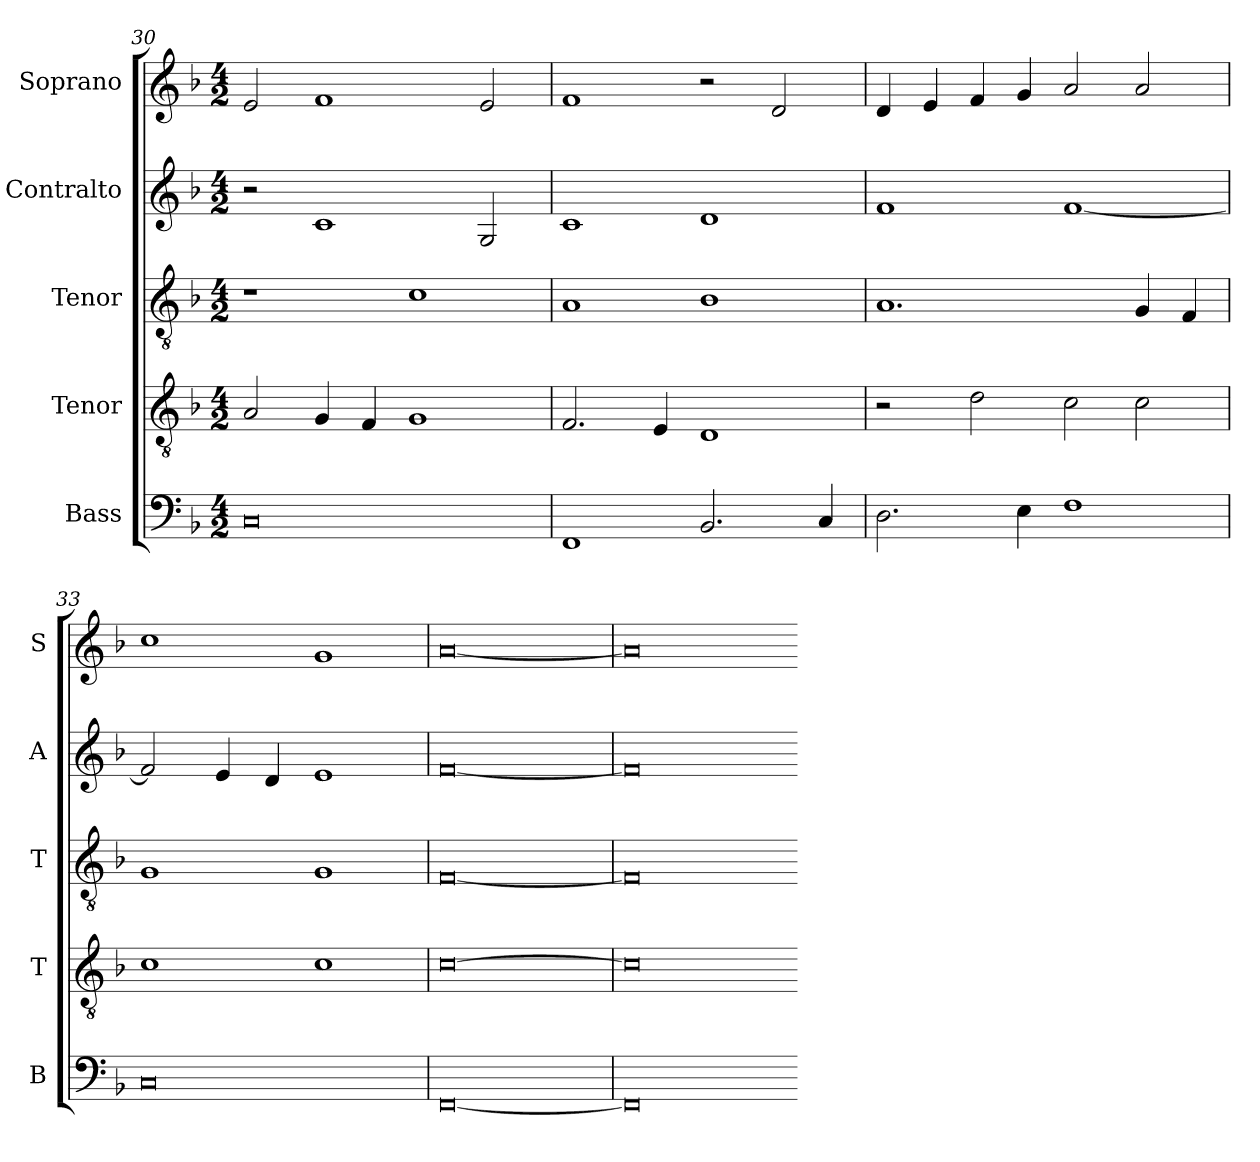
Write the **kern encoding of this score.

**kern	**kern	**kern	**kern	**kern
*part5	*part4	*part3	*part2	*part1
*staff5	*staff4	*staff3	*staff2	*staff1
*I"Bass	*I"Tenor	*I"Tenor	*I"Contralto	*I"Soprano
*I'B	*I'T	*I'T	*I'A	*I'S
*clefF4	*clefGv2	*clefGv2	*clefG2	*clefG2
*k[b-]	*k[b-]	*k[b-]	*k[b-]	*k[b-]
*F:ion	*F:ion	*F:ion	*F:ion	*F:ion
*M4/2	*M4/2	*M4/2	*M4/2	*M4/2
=30	=30	=30	=30	=30
0C	2A	1r	2r	2e
.	4G	.	1c	1f
.	4F	.	.	.
.	1G	1c	.	.
.	.	.	2G	2e
=31	=31	=31	=31	=31
1FF	2.F	1A	1c	1f
.	4E	.	.	.
2.BB-	1D	1B-	1d	2r
.	.	.	.	2d
4C	.	.	.	.
=32	=32	=32	=32	=32
2.D	2r	1.A	1f	4d
.	.	.	.	4e
.	2d	.	.	4f
4E	.	.	.	4g
1F	2c	.	[1f	2a
.	2c	4G	.	2a
.	.	4F	.	.
=33	=33	=33	=33	=33
0C	1c	1G	2f]	1cc
.	.	.	4e	.
.	.	.	4d	.
.	1c	1G	1e	1g
=34	=34	=34	=34	=34
[0FF	[0c	[0F	[0f	[0a
=35	=35	=35	=35	=35
0FF]	0c]	0F]	0f]	0a]
=-	=-	=-	=-	=-
*-	*-	*-	*-	*-
